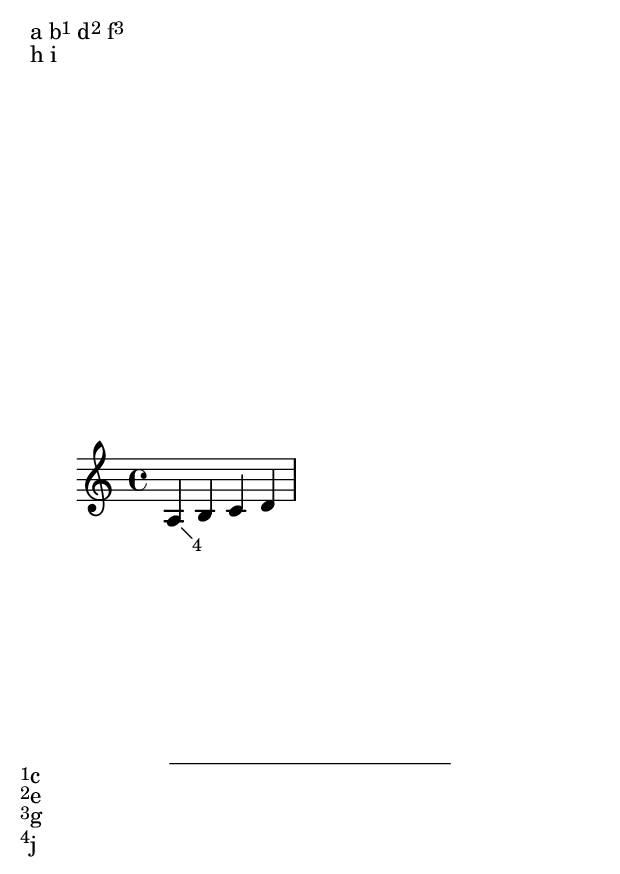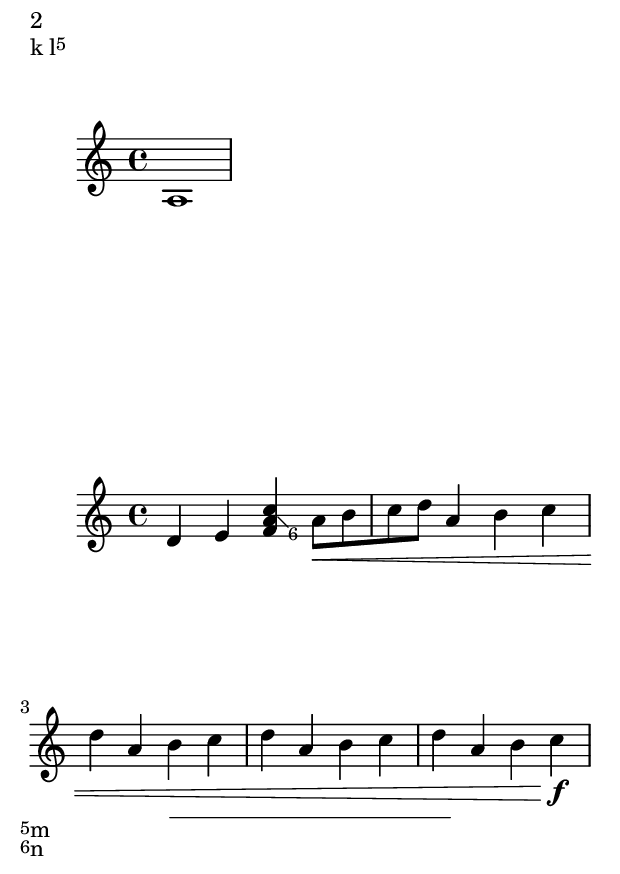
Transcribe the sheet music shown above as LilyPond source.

\version "2.15.39"
\header {
  texidoc = "This is an example of automatic footnote numbering
where the number is not reset on each page.  It uses the default
numbering function, which assigns numbers starting at 1 to successive
footnotes.
"
}

#(define (make-footnote-numbering-assertion-function n)
  (lambda (x)
    (if (not (= n x))
      (ly:error (_ "Expecting number ~a, got ~a") n x))))

#(define (simultaneous-footnote-numbering-assertion-function x y)
  (lambda (grob)
    (let ((n (if (grob::has-interface (ly:grob-parent grob Y)
                                      'beam-interface)
                 x
                 y)))
      (lambda (x)
        (if (not (= n x))
          (ly:error (_ "Expecting number ~a, got ~a") n x))))))

\paper {
  reset-footnotes-on-new-page = ##f
}

#(set-default-paper-size "a6")
\book {

\markup {
  a \auto-footnote b c
  \auto-footnote d e
  \auto-footnote f g
}

\markup { h i }

\relative c' {
  \once \override FootnoteItem #'numbering-assertion-function =
    #(lambda (grob) (make-footnote-numbering-assertion-function 3))
  <>\footnote #'(1 . -1) #'NoteHead \markup { j }
  a b c d
}

\pageBreak

\markup { k \auto-footnote l m }

\relative c' { a1 }

\relative c' {
  d4 e
  \once \override FootnoteItem #'numbering-assertion-function =
    #(lambda (grob) (make-footnote-numbering-assertion-function 5))
  < f  a\footnote #'(1 . -1) \markup { n } c >
  \once \override FootnoteSpanner #'numbering-assertion-function =
    #(simultaneous-footnote-numbering-assertion-function 6 7)
  <>\footnote #'(1 . 1) #'Beam \markup { o }
  <>\footnote #'(1 . 1) #'Hairpin \markup { p }
  a8\< [ b c d ] a4 b c |
  d a b c |
  d a b c |
  d a b c\f |
}}
